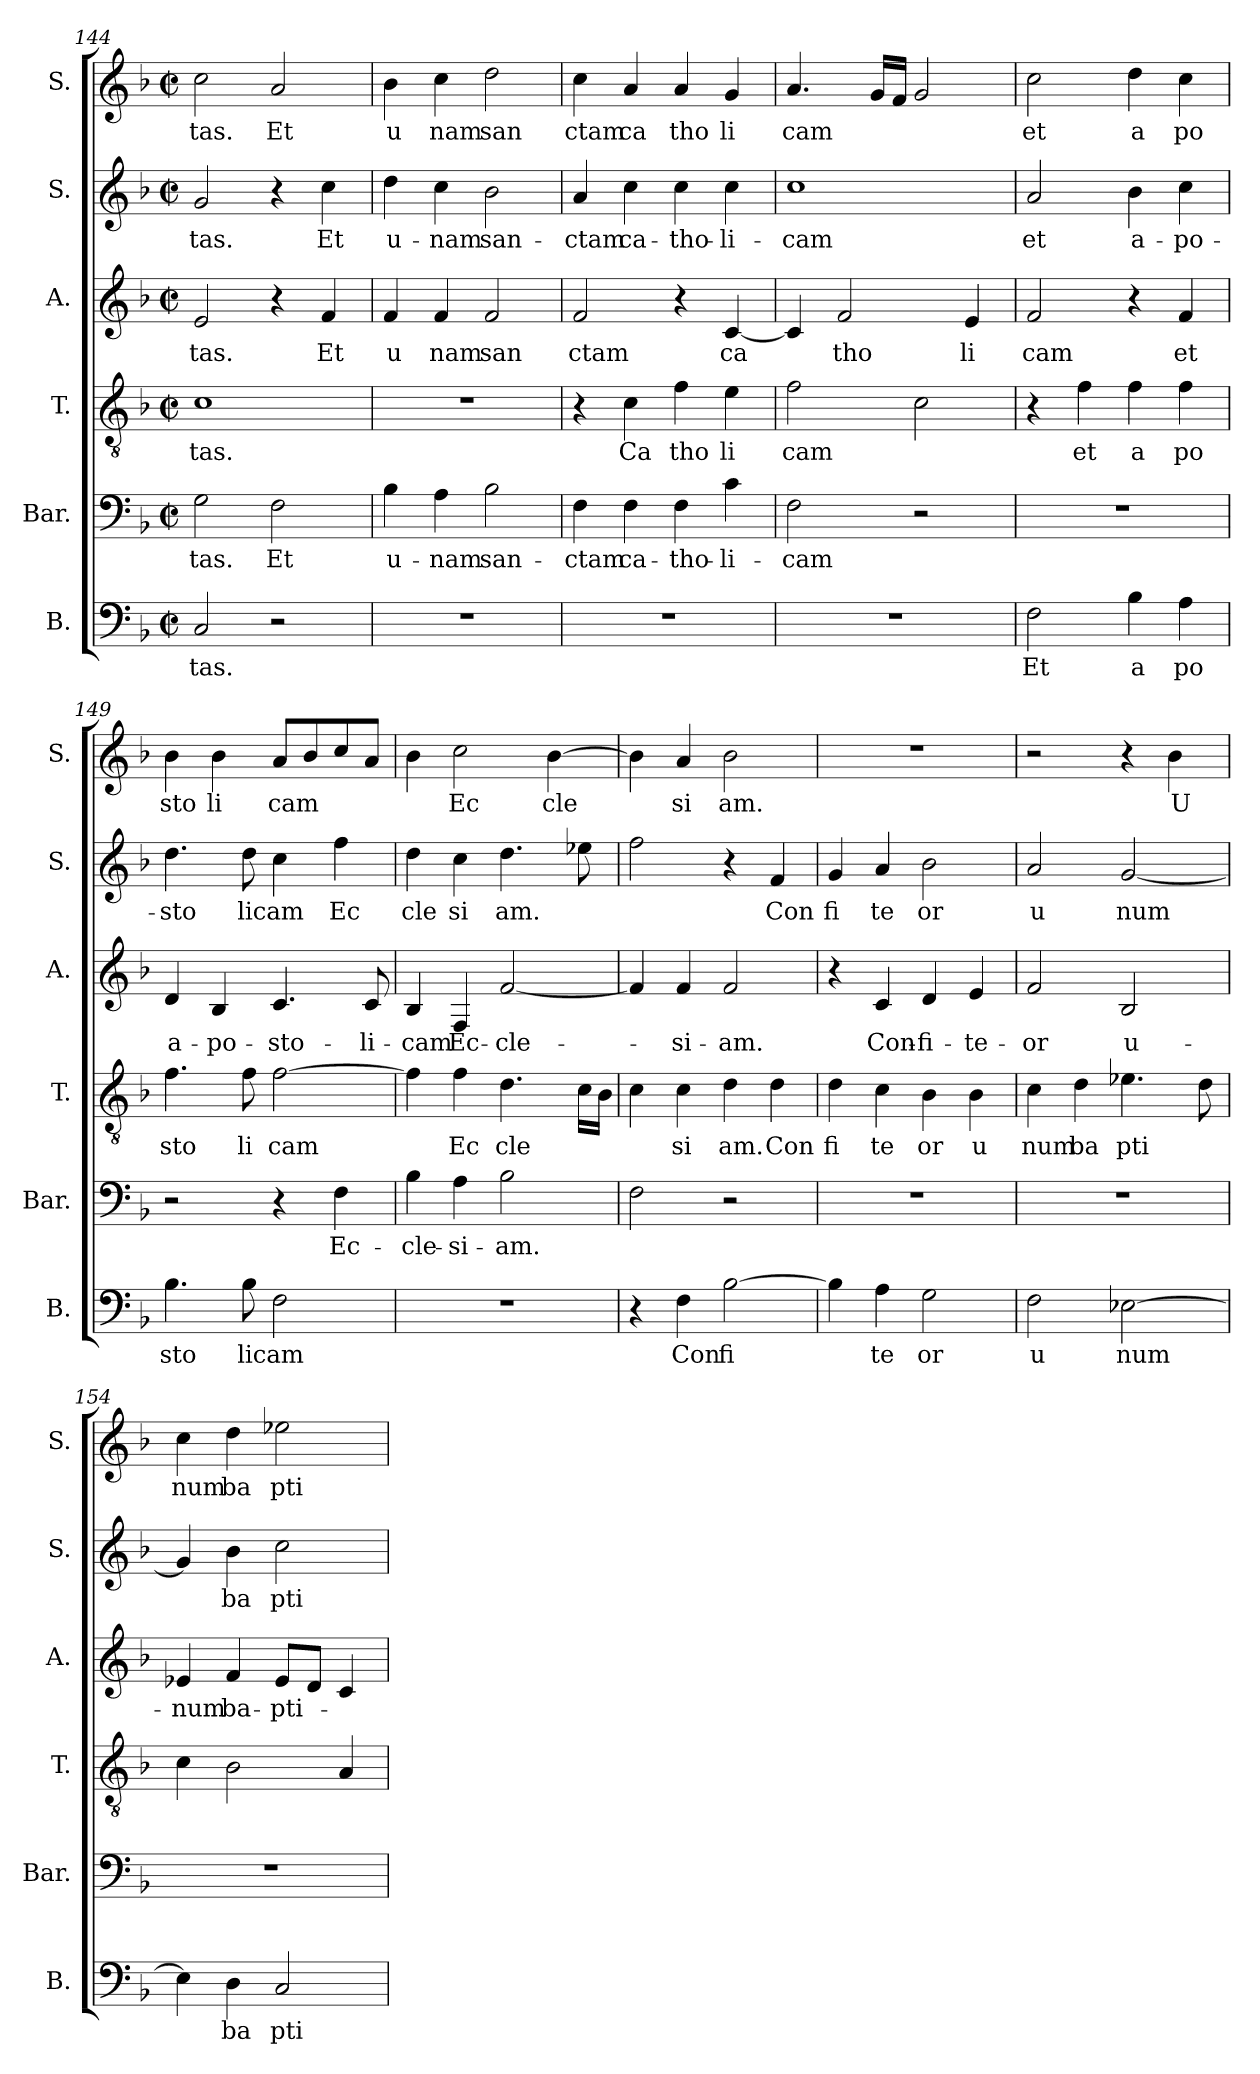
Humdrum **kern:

**kern	**text	**kern	**text	**kern	**text	**kern	**text	**kern	**text	**kern	**text
*part6	*part6	*part5	*part5	*part4	*part4	*part3	*part3	*part2	*part2	*part1	*part1
*staff6	*staff6	*staff5	*staff5	*staff4	*staff4	*staff3	*staff3	*staff2	*staff2	*staff1	*staff1
*I"B.	*	*I"Bar.	*	*I"T.	*	*I"A.	*	*I"S.	*	*I"S.	*
*I'B.	*	*I'Bar.	*	*I'T.	*	*I'A.	*	*I'S.	*	*I'S.	*
*clefF4	*	*clefF4	*	*clefGv2	*	*clefG2	*	*clefG2	*	*clefG2	*
*k[b-]	*	*k[b-]	*	*k[b-]	*	*k[b-]	*	*k[b-]	*	*k[b-]	*
*F:	*	*F:	*	*F:	*	*F:	*	*F:	*	*F:	*
*M2/2	*	*M2/2	*	*M2/2	*	*M2/2	*	*M2/2	*	*M2/2	*
*met(c|)	*	*met(c|)	*	*met(c|)	*	*met(c|)	*	*met(c|)	*	*met(c|)	*
=144	=144	=144	=144	=144	=144	=144	=144	=144	=144	=144	=144
!	!LO:LY:b:cj	!	!LO:LY:b:cj	!	!LO:LY:b:cj	!	!LO:LY:b:cj	!	!LO:LY:b:cj	!	!LO:LY:b:cj
2C/	tas.	2G\	-tas.	1c	tas.	2e/	tas.	2g/	-tas.	2cc\	tas.
!	!	!	!LO:LY:b:cj	!	!	!	!	!	!	!	!LO:LY:b:cj
2r	.	2F\	Et	.	.	4r	.	4r	.	2a/	Et
!	!	!	!	!	!	!	!LO:LY:b:cj	!	!LO:LY:b:cj	!	!
.	.	.	.	.	.	4f/	Et	4cc\	Et	.	.
=145	=145	=145	=145	=145	=145	=145	=145	=145	=145	=145	=145
!	!	!	!LO:LY:b:cj	!	!	!	!LO:LY:b:cj	!	!LO:LY:b:cj	!	!LO:LY:b:cj
1r	.	4B-\	u-	1r	.	4f/	u	4dd\	u-	4b-\	u
!	!	!	!LO:LY:b:cj	!	!	!	!LO:LY:b:cj	!	!LO:LY:b:cj	!	!LO:LY:b:cj
.	.	4A\	-nam	.	.	4f/	nam	4cc\	-nam	4cc\	nam
!	!	!	!LO:LY:b:cj	!	!	!	!LO:LY:b:cj	!	!LO:LY:b:cj	!	!LO:LY:b:cj
.	.	2B-\	san-	.	.	2f/	san	2b-\	san-	2dd\	san
=146	=146	=146	=146	=146	=146	=146	=146	=146	=146	=146	=146
!	!	!	!LO:LY:b:cj	!	!	!	!LO:LY:b:cj	!	!LO:LY:b:cj	!	!LO:LY:b:cj
1r	.	4F\	-ctam	4r	.	2f/	ctam	4a/	-ctam	4cc\	ctam
!	!	!	!LO:LY:b:cj	!	!LO:LY:b:cj	!	!	!	!LO:LY:b:cj	!	!LO:LY:b:cj
.	.	4F\	ca-	4c\	Ca	.	.	4cc\	ca-	4a/	ca
!	!	!	!LO:LY:b:cj	!	!LO:LY:b:cj	!	!	!	!LO:LY:b:cj	!	!LO:LY:b:cj
.	.	4F\	-tho-	4f\	tho	4r	.	4cc\	-tho-	4a/	tho
!	!	!	!LO:LY:b:cj	!	!LO:LY:b:cj	!	!LO:LY:b:cj	!	!LO:LY:b:cj	!	!LO:LY:b:cj
.	.	4c\	-li-	4e\	li	[<4c/	ca	4cc\	-li-	4g/	li
=147	=147	=147	=147	=147	=147	=147	=147	=147	=147	=147	=147
!	!	!	!LO:LY:b:cj	!	!LO:LY:b	!	!	!	!LO:LY:b:cj	!	!LO:LY:b
1r	.	2F\	-cam	2f\	cam	4c/]	.	1cc	-cam	4.a/	cam
!	!	!	!	!	!	!	!LO:LY:b:cj	!	!	!	!
.	.	.	.	.	.	2f/	tho	.	.	.	.
.	.	.	.	.	.	.	.	.	.	16g/L	.
.	.	.	.	.	.	.	.	.	.	16f/J	.
.	.	2r	.	2c\	.	.	.	.	.	2g/	.
!	!	!	!	!	!	!	!LO:LY:b:cj	!	!	!	!
.	.	.	.	.	.	4e/	li	.	.	.	.
=148	=148	=148	=148	=148	=148	=148	=148	=148	=148	=148	=148
!	!LO:LY:b:cj	!	!	!	!	!	!LO:LY:b:cj	!	!LO:LY:b:cj	!	!LO:LY:b:cj
2F\	Et	1r	.	4r	.	2f/	cam	2a/	et	2cc\	et
!	!	!	!	!	!LO:LY:b:cj	!	!	!	!	!	!
.	.	.	.	4f\	et	.	.	.	.	.	.
!	!LO:LY:b:cj	!	!	!	!LO:LY:b:cj	!	!	!	!LO:LY:b:cj	!	!LO:LY:b:cj
4B-\	a	.	.	4f\	a	4r	.	4b-\	a-	4dd\	a
!	!LO:LY:b:cj	!	!	!	!LO:LY:b:cj	!	!LO:LY:b:cj	!	!LO:LY:b:cj	!	!LO:LY:b:cj
4A\	po	.	.	4f\	po	4f/	et	4cc\	-po-	4cc\	po
!!LO:PB:g=z
=149	=149	=149	=149	=149	=149	=149	=149	=149	=149	=149	=149
!	!LO:LY:b:cj	!	!	!	!LO:LY:b:cj	!	!LO:LY:b:cj	!	!LO:LY:b:cj	!	!LO:LY:b:cj
4.B-\	sto	2r	.	4.f\	sto	4d/	a-	4.dd\	-sto	4b-\	sto
!	!	!	!	!	!	!	!LO:LY:b:cj	!	!	!	!LO:LY:b:cj
.	.	.	.	.	.	4B-/	-po-	.	.	4b-\	li
!	!LO:LY:b	!	!	!	!LO:LY:b:cj	!	!	!	!LO:LY:b	!	!
8B-\	licam	.	.	8f\	li	.	.	8dd\	licam	.	.
!	!	!	!	!	!LO:LY:b	!	!LO:LY:b:cj	!	!	!	!LO:LY:b
2F\	.	4r	.	[>2f\	cam	4.c/	-sto-	4cc\	.	8a/L	cam
.	.	.	.	.	.	.	.	.	.	8b-/	.
!	!	!	!LO:LY:b:cj	!	!	!	!	!	!LO:LY:b:cj	!	!
.	.	4F\	Ec-	.	.	.	.	4ff\	Ec	8cc/	.
!	!	!	!	!	!	!	!LO:LY:b:cj	!	!	!	!
.	.	.	.	.	.	8c/	-li-	.	.	8a/J	.
=150	=150	=150	=150	=150	=150	=150	=150	=150	=150	=150	=150
!	!	!	!LO:LY:b:cj	!	!	!	!LO:LY:b:cj	!	!LO:LY:b:cj	!	!
1r	.	4B-\	-cle-	4f\]	.	4B-/	-cam	4dd\	cle	4b-\	.
!	!	!	!LO:LY:b:cj	!	!LO:LY:b:cj	!	!LO:LY:b:cj	!	!LO:LY:b:cj	!	!LO:LY:b:cj
.	.	4A\	-si-	4f\	Ec	4F/	Ec-	4cc\	si	2cc\	Ec
!	!	!	!LO:LY:b	!	!LO:LY:b	!	!LO:LY:b	!	!LO:LY:b	!	!
.	.	2B-\	-am.	4.d\	cle	[<2f/	-cle-	4.dd\	am.	.	.
!	!	!	!	!	!	!	!	!	!	!	!LO:LY:b
.	.	.	.	.	.	.	.	.	.	[>4b-\	cle
.	.	.	.	16c\L	.	.	.	8ee-X\	.	.	.
.	.	.	.	16B-\J	.	.	.	.	.	.	.
=151	=151	=151	=151	=151	=151	=151	=151	=151	=151	=151	=151
4r	.	2F\	.	4c\	.	4f/]	.	2ff\	.	4b-\]	.
!	!LO:LY:b:cj	!	!	!	!LO:LY:b:cj	!	!LO:LY:b:cj	!	!	!	!LO:LY:b:cj
4F\	Con	.	.	4c\	si	4f/	-si-	.	.	4a/	si
!	!LO:LY:b:cj	!	!	!	!LO:LY:b:cj	!	!LO:LY:b:cj	!	!	!	!LO:LY:b:cj
[>2B-\	fi	2r	.	4d\	am.	2f/	-am.	4r	.	2b-\	am.
!	!	!	!	!	!LO:LY:b:cj	!	!	!	!LO:LY:b:cj	!	!
.	.	.	.	4d\	Con	.	.	4f/	Con	.	.
=152	=152	=152	=152	=152	=152	=152	=152	=152	=152	=152	=152
!	!	!	!	!	!LO:LY:b:cj	!	!	!	!LO:LY:b:cj	!	!
4B-\]	.	1r	.	4d\	fi	4r	.	4g/	fi	1r	.
!	!LO:LY:b:cj	!	!	!	!LO:LY:b:cj	!	!LO:LY:b:cj	!	!LO:LY:b:cj	!	!
4A\	te	.	.	4c\	te	4c/	Con-	4a/	te	.	.
!	!LO:LY:b:cj	!	!	!	!LO:LY:b:cj	!	!LO:LY:b:cj	!	!LO:LY:b:cj	!	!
2G\	or	.	.	4B-\	or	4d/	-fi-	2b-\	or	.	.
!	!	!	!	!	!LO:LY:b:cj	!	!LO:LY:b:cj	!	!	!	!
.	.	.	.	4B-\	u	4e/	-te-	.	.	.	.
=153	=153	=153	=153	=153	=153	=153	=153	=153	=153	=153	=153
!	!LO:LY:b:cj	!	!	!	!LO:LY:b:cj	!	!LO:LY:b:cj	!	!LO:LY:b:cj	!	!
2F\	u	1r	.	4c\	num	2f/	-or	2a/	u	2r	.
!	!	!	!	!	!LO:LY:b:cj	!	!	!	!	!	!
.	.	.	.	4d\	ba	.	.	.	.	.	.
!	!LO:LY:b	!	!	!	!LO:LY:b	!	!LO:LY:b:cj	!	!LO:LY:b	!	!
[>2E-X\	num	.	.	4.e-X\	pti	2B-/	u-	[<2g/	num	4r	.
!	!	!	!	!	!	!	!	!	!	!	!LO:LY:b:cj
.	.	.	.	.	.	.	.	.	.	4b-\	U
.	.	.	.	8d\	.	.	.	.	.	.	.
=154	=154	=154	=154	=154	=154	=154	=154	=154	=154	=154	=154
!	!	!	!	!	!	!	!LO:LY:b:cj	!	!	!	!LO:LY:b:cj
4E-\]	.	1r	.	4c\	.	4e-X/	-num	4g/]	.	4cc\	num
!	!LO:LY:b:cj	!	!	!	!	!	!LO:LY:b:cj	!	!LO:LY:b:cj	!	!LO:LY:b:cj
4D\	ba	.	.	2B-\	.	4f/	ba-	4b-\	ba	4dd\	ba
!	!LO:LY:b:cj	!	!	!	!	!	!LO:LY:b	!	!LO:LY:b:cj	!	!LO:LY:b:cj
2C/	pti	.	.	.	.	8e-/L	-pti-	2cc\	pti	2ee-X\	pti
.	.	.	.	.	.	8d/J	.	.	.	.	.
.	.	.	.	4A/	.	4c/	.	.	.	.	.
=	=	=	=	=	=	=	=	=	=	=	=
*-	*-	*-	*-	*-	*-	*-	*-	*-	*-	*-	*-
